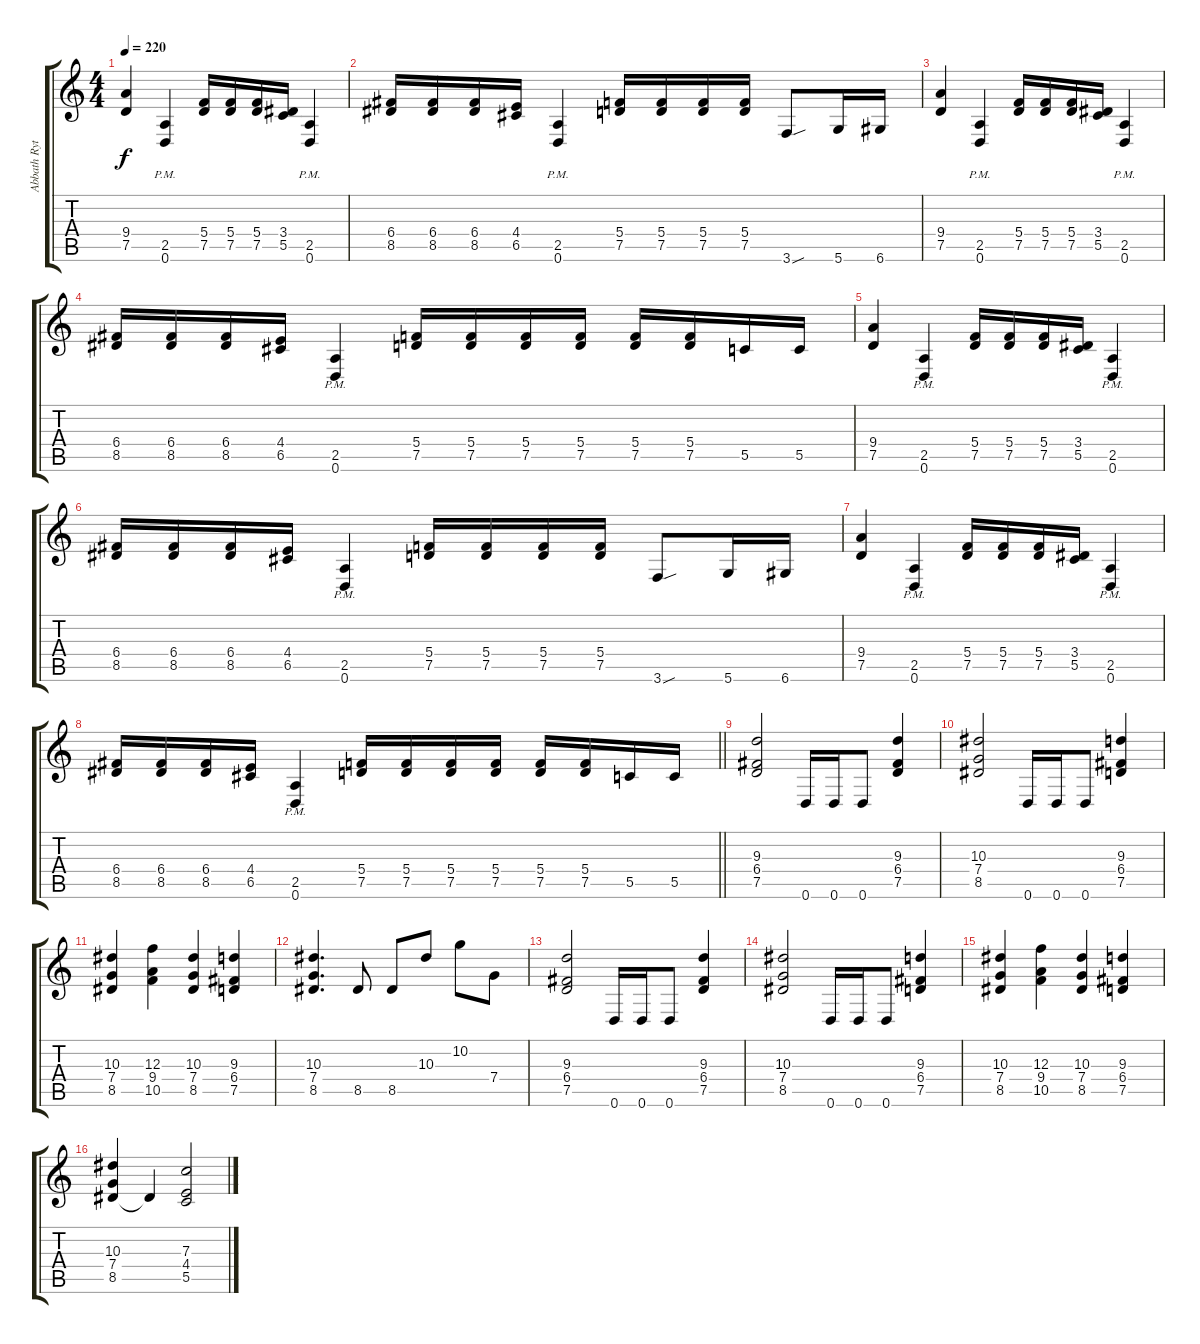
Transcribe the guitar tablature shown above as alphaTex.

\track ("Abbath Rythm Guitar" "Abbath Ryt") {instrument distortionguitar}
\staff {score tabs}
\tuning (D4 A3 F3 C3 G2 D2) {hide}
\ts (4 4)
\tempo 220
\clef g2
\ks c
(9.4 7.5).4{dy f} (2.5{pm} 0.6{pm}).4 (5.4 7.5).16 (5.4 7.5).16 (5.4 7.5).16 (3.4 5.5).16 (2.5{pm} 0.6{pm}).4 |
(6.4 8.5).16 (6.4 8.5).16 (6.4 8.5).16 (4.4 6.5).16 (2.5{pm} 0.6{pm}).4 (5.4 7.5).16 (5.4 7.5).16 (5.4 7.5).16 (5.4 7.5).16 3.6{sou}.8 5.6.16 6.6.16 |
(9.4 7.5).4 (2.5{pm} 0.6{pm}).4 (5.4 7.5).16 (5.4 7.5).16 (5.4 7.5).16 (3.4 5.5).16 (2.5{pm} 0.6{pm}).4 |
(6.4 8.5).16 (6.4 8.5).16 (6.4 8.5).16 (4.4 6.5).16 (2.5{pm} 0.6{pm}).4 (5.4 7.5).16 (5.4 7.5).16 (5.4 7.5).16 (5.4 7.5).16 (5.4 7.5).16 (5.4 7.5).16 5.5.16 5.5.16 |
(9.4 7.5).4 (2.5{pm} 0.6{pm}).4 (5.4 7.5).16 (5.4 7.5).16 (5.4 7.5).16 (3.4 5.5).16 (2.5{pm} 0.6{pm}).4 |
(6.4 8.5).16 (6.4 8.5).16 (6.4 8.5).16 (4.4 6.5).16 (2.5{pm} 0.6{pm}).4 (5.4 7.5).16 (5.4 7.5).16 (5.4 7.5).16 (5.4 7.5).16 3.6{sou}.8 5.6.16 6.6.16 |
(9.4 7.5).4 (2.5{pm} 0.6{pm}).4 (5.4 7.5).16 (5.4 7.5).16 (5.4 7.5).16 (3.4 5.5).16 (2.5{pm} 0.6{pm}).4 |
\barLineRight lightlight
(6.4 8.5).16 (6.4 8.5).16 (6.4 8.5).16 (4.4 6.5).16 (2.5{pm} 0.6{pm}).4 (5.4 7.5).16 (5.4 7.5).16 (5.4 7.5).16 (5.4 7.5).16 (5.4 7.5).16 (5.4 7.5).16 5.5.16 5.5.16 |
(9.3 6.4 7.5).2 0.6.16 0.6.16 0.6.8 (9.3 6.4 7.5).4 |
(10.3 7.4 8.5).2 0.6.16 0.6.16 0.6.8 (9.3 6.4 7.5).4 |
(10.3 7.4 8.5).4 (12.3 9.4 10.5).4 (10.3 7.4 8.5).4 (9.3 6.4 7.5).4 |
(10.3 7.4 8.5).4{d} 8.5.8 8.5.8 10.3.8 10.2.8 7.4.8 |
(9.3 6.4 7.5).2 0.6.16 0.6.16 0.6.8 (9.3 6.4 7.5).4 |
(10.3 7.4 8.5).2 0.6.16 0.6.16 0.6.8 (9.3 6.4 7.5).4 |
(10.3 7.4 8.5).4 (12.3 9.4 10.5).4 (10.3 7.4 8.5).4 (9.3 6.4 7.5).4 |
(10.3 7.4 8.5).4 8.5{t}.4 (7.3 4.4 5.5).2
